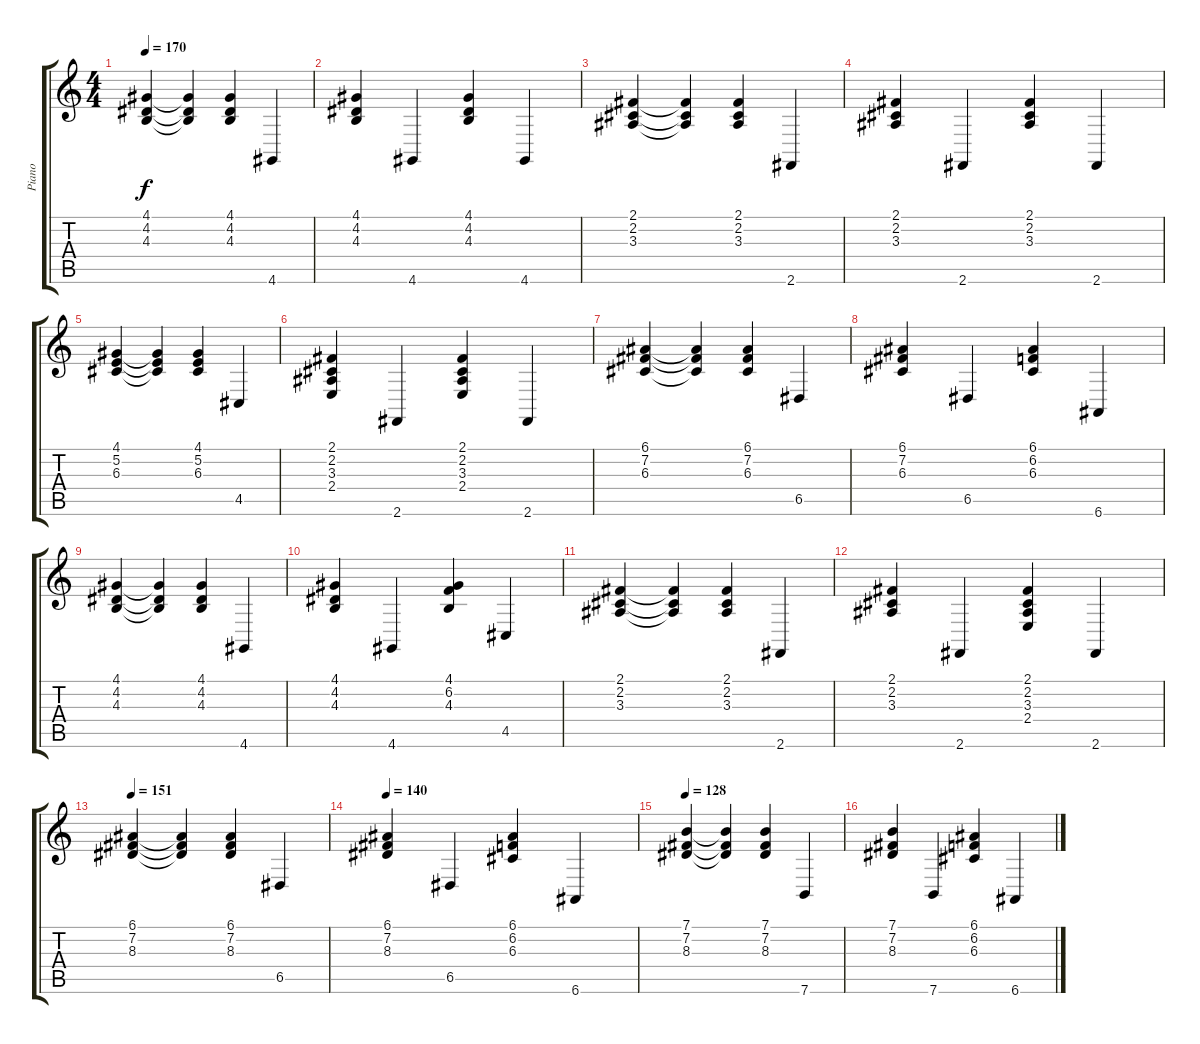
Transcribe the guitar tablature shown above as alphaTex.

\track ("Piano" "Piano") {instrument acousticgrandpiano}
\staff {score tabs}
\tuning (E4 B3 G3 D3 A2 E2) {hide}
\ts (4 4)
\tempo 170
\clef g2
\ks c
(4.1 4.2 4.3).4{dy f} (4.1{t} 4.2{t} 4.3{t}).4 (4.1 4.2 4.3).4 4.6.4 |
(4.1 4.2 4.3).4 4.6.4 (4.1 4.2 4.3).4 4.6.4 |
(2.1 2.2 3.3).4 (2.1{t} 2.2{t} 3.3{t}).4 (2.1 2.2 3.3).4 2.6.4 |
(2.1 2.2 3.3).4 2.6.4 (2.1 2.2 3.3).4 2.6.4 |
(4.1 5.2 6.3).4 (4.1{t} 5.2{t} 6.3{t}).4 (4.1 5.2 6.3).4 4.5.4 |
(2.1 2.2 3.3 2.4).4 2.6.4 (2.1 2.2 3.3 2.4).4 2.6.4 |
(6.1 7.2 6.3).4 (6.1{t} 7.2{t} 6.3{t}).4 (6.1 7.2 6.3).4 6.5.4 |
(6.1 7.2 6.3).4 6.5.4 (6.1 6.2 6.3).4 6.6.4 |
(4.1 4.2 4.3).4 (4.1{t} 4.2{t} 4.3{t}).4 (4.1 4.2 4.3).4 4.6.4 |
(4.1 4.2 4.3).4 4.6.4 (4.1 6.2 4.3).4 4.5.4 |
(2.1 2.2 3.3).4 (2.1{t} 2.2{t} 3.3{t}).4 (2.1 2.2 3.3).4 2.6.4 |
(2.1 2.2 3.3).4{volume 11} 2.6.4 (2.1 2.2 3.3 2.4).4{volume 7} 2.6.4 |
\tempo 151
(6.1 7.2 8.3).4{volume 0} (6.1{t} 7.2{t} 8.3{t}).4 (6.1 7.2 8.3).4 6.5.4 |
\tempo 140
(6.1 7.2 8.3).4 6.5.4 (6.1 6.2 6.3).4 6.6.4 |
\tempo 147
\tempo 128
(7.1 7.2 8.3).4 (7.1{t} 7.2{t} 8.3{t}).4 (7.1 7.2 8.3).4 7.6.4 |
(7.1 7.2 8.3).4 7.6.4 (6.1 6.2 6.3).4 6.6.4
